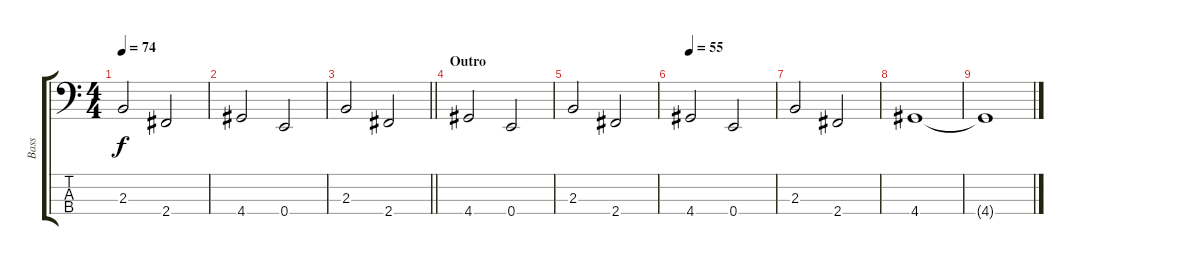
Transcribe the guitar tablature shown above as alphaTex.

\track ("Bass" "Bass") {instrument electricbasspick}
\staff {score tabs}
\tuning (G2 D2 A1 E1) {hide}
\ts (4 4)
\tempo 74
\clef f4
\ks c
2.3.2{dy f} 2.4.2 |
4.4.2 0.4.2 |
\barLineRight lightlight
2.3.2 2.4.2 |
\section ("" "Outro")
4.4.2 0.4.2 |
2.3.2 2.4.2 |
\tempo 55
4.4.2 0.4.2 |
2.3.2 2.4.2 |
4.4.1 |
4.4{t}.1
